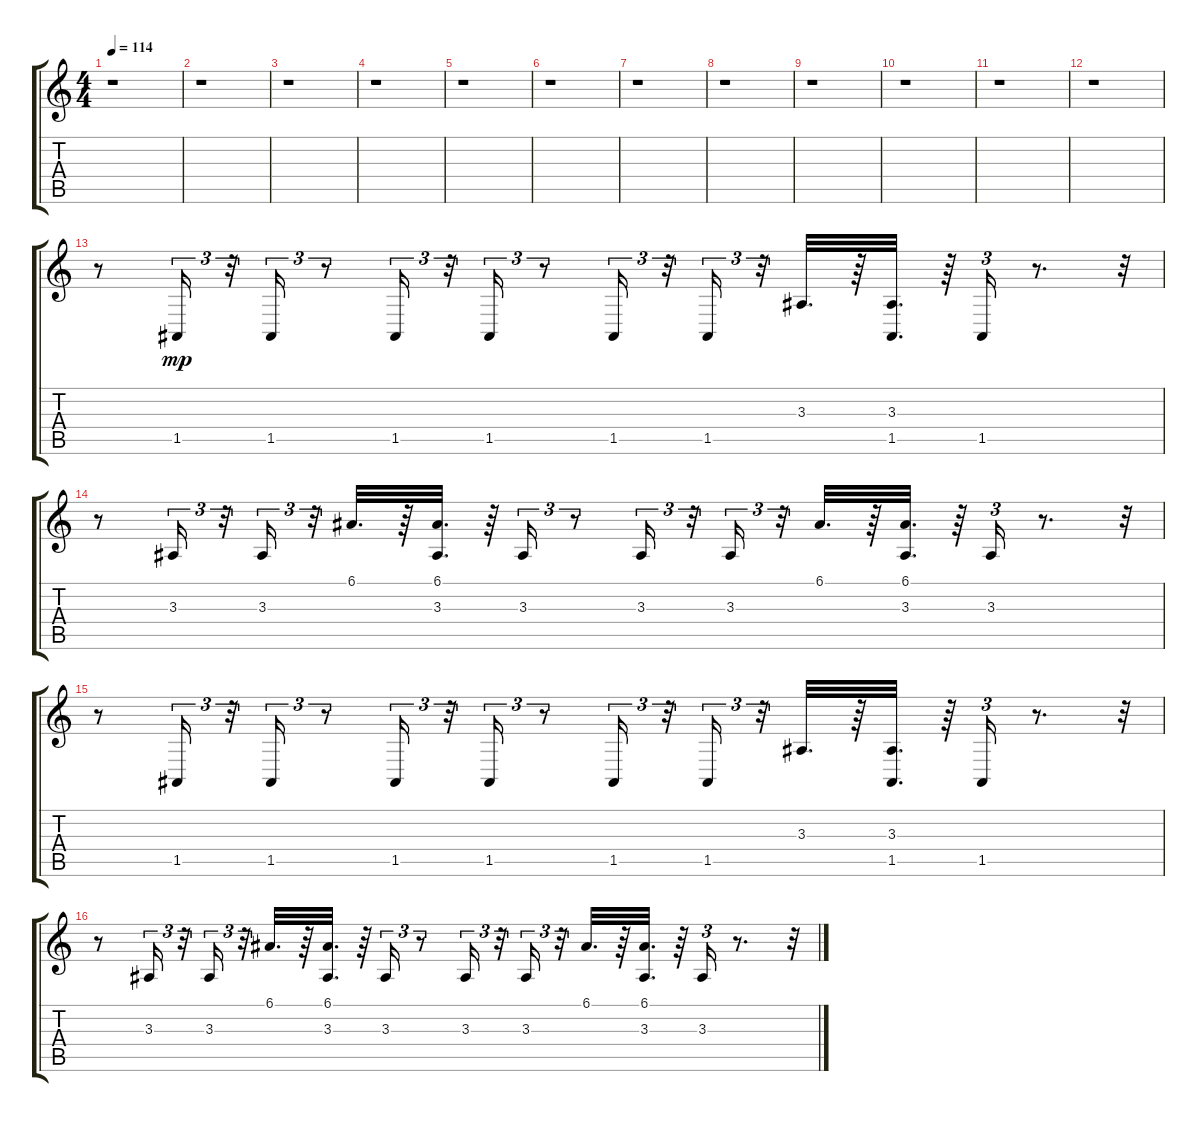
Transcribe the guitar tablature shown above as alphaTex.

\track "" {instrument tenorsax}
\staff {score tabs}
\tuning (E4 B3 G3 D3 A2 E2) {hide}
\ts (4 4)
\tempo 114
\clef g2
\ks c
r.1{dy mp} |
r.1 |
r.1 |
r.1 |
r.1 |
r.1 |
r.1 |
r.1 |
r.1 |
r.1 |
r.1 |
r.1 |
r.8 1.5.16{tu (3 2)} r.32{tu (3 2)} 1.5.16{tu (3 2)} r.8{tu (3 2)} 1.5.16{tu (3 2)} r.32{tu (3 2)} 1.5.16{tu (3 2)} r.8{tu (3 2)} 1.5.16{tu (3 2)} r.32{tu (3 2)} 1.5.16{tu (3 2)} r.32{tu (3 2)} 3.3.32{d} r.64 (3.3 1.5).32{d} r.64 1.5.16{tu (3 2)} r.8{d} r.32{tu (3 2)} |
r.8 3.3.16{tu (3 2)} r.32{tu (3 2)} 3.3.16{tu (3 2)} r.32{tu (3 2)} 6.1.32{d} r.64 (6.1 3.3).32{d} r.64 3.3.16{tu (3 2)} r.8{tu (3 2)} 3.3.16{tu (3 2)} r.32{tu (3 2)} 3.3.16{tu (3 2)} r.32{tu (3 2)} 6.1.32{d} r.64 (6.1 3.3).32{d} r.64 3.3.16{tu (3 2)} r.8{d} r.32{tu (3 2)} |
r.8 1.5.16{tu (3 2)} r.32{tu (3 2)} 1.5.16{tu (3 2)} r.8{tu (3 2)} 1.5.16{tu (3 2)} r.32{tu (3 2)} 1.5.16{tu (3 2)} r.8{tu (3 2)} 1.5.16{tu (3 2)} r.32{tu (3 2)} 1.5.16{tu (3 2)} r.32{tu (3 2)} 3.3.32{d} r.64 (3.3 1.5).32{d} r.64 1.5.16{tu (3 2)} r.8{d} r.32{tu (3 2)} |
r.8 3.3.16{tu (3 2)} r.32{tu (3 2)} 3.3.16{tu (3 2)} r.32{tu (3 2)} 6.1.32{d} r.64 (6.1 3.3).32{d} r.64 3.3.16{tu (3 2)} r.8{tu (3 2)} 3.3.16{tu (3 2)} r.32{tu (3 2)} 3.3.16{tu (3 2)} r.32{tu (3 2)} 6.1.32{d} r.64 (6.1 3.3).32{d} r.64 3.3.16{tu (3 2)} r.8{d} r.32{tu (3 2)}
